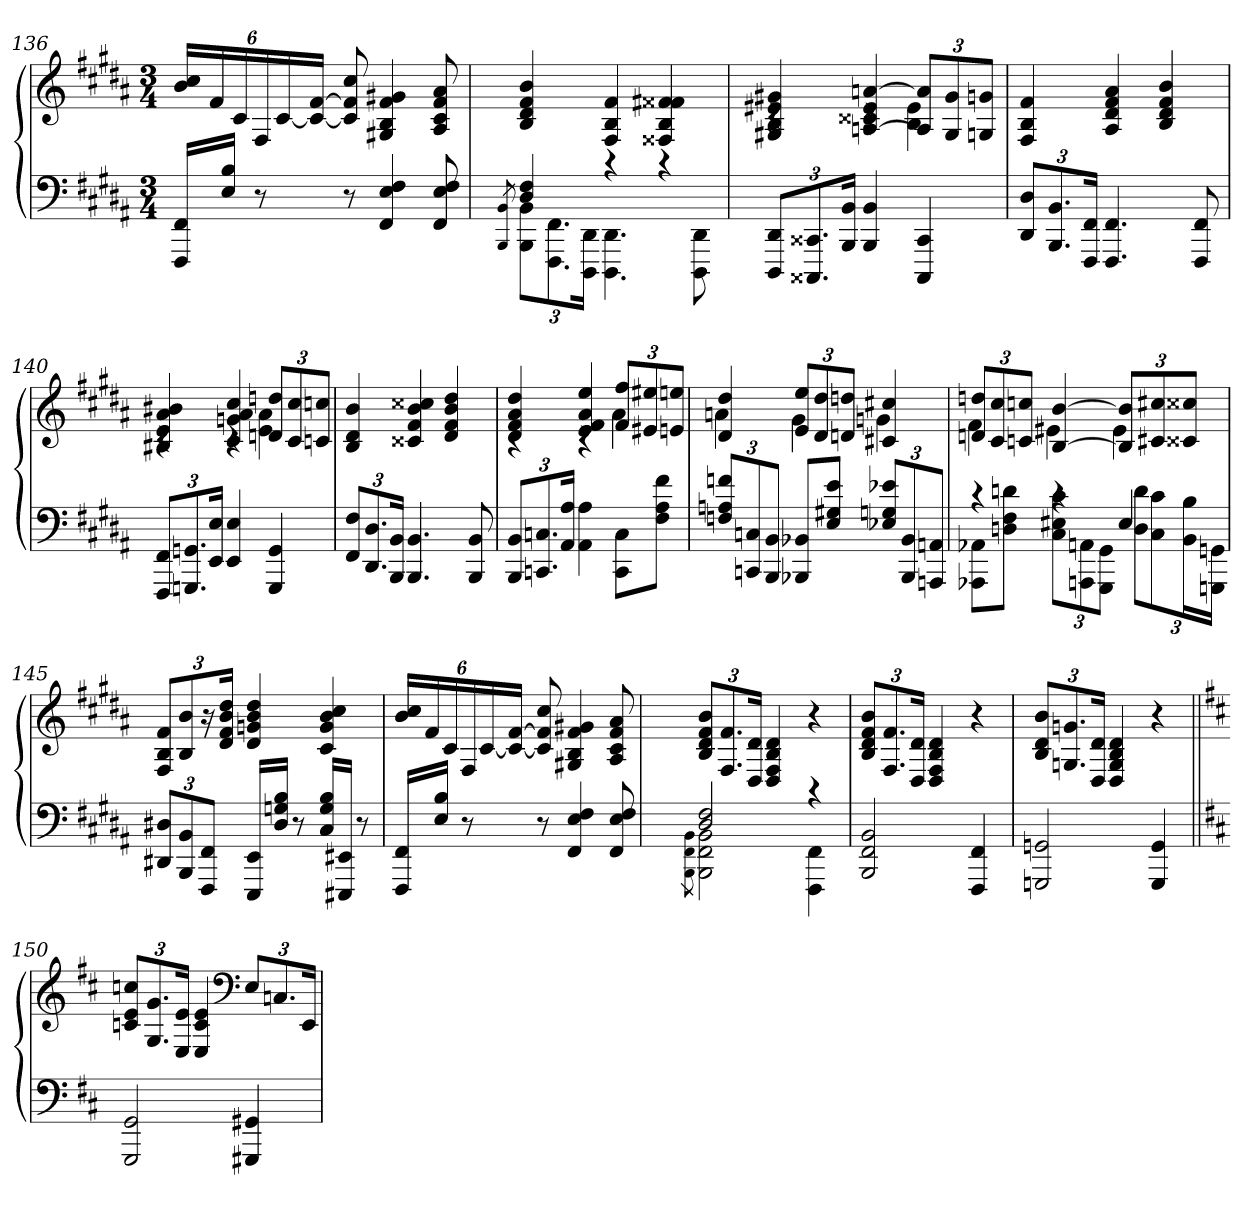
**kern	**kern
*part1	*part1
*staff2	*staff1
*clefF4	*clefG2
*k[f#c#g#d#a#]	*k[f#c#g#d#a#]
*M3/4	*M3/4
=136	=136
16FFF# 16FF#LL	24b 24cc#LL
.	24f#
16E 16BJJ	.
.	24c#
8r	24F#
.	[24c#
.	24c#_ [24f#JJ
8r	8c#] 8f#] 8cc#
4FF# 4E 4F#	4G#X 4B 4f# 4g#X
8FF# 8E 8F#	8A# 8c# 8f# 8a#
=137	=137
*^	*
.	8qBBB 8qBB	.
4D# 4F#	12BBB] 12BB]L	4B 4d# 4f# 4b
.	12.FFF# 12.FF#	.
.	24DDD# 24DD#Jk	.
4rc	4.DDD# 4.DD#	4F# 4B 4f#
4rc	.	4F##X 4B 4f#X 4f##X
.	8DDD# 8DD#	.
*v	*v	*
=138	=138
*	*^
12DDD# 12DD#L	4G#X 4B 4e#X 4g#X	4rc
12.CCC##X 12.CC##X	.	.
24BBB 24BBJk	.	.
4BBB 4BB	[4An 4c##X 4e# [4an	4rc
4CCC## 4CC##	12A] 12a]L	4B 4e#
.	12G# 12g#	.
.	12Gn 12gnJ	.
*	*v	*v
=139	=139
12DD# 12D#L	4F# 4B 4f#
12.BBB 12.BB	.
24FFF# 24FF#Jk	.
4.FFF# 4.FF#	4A# 4d# 4f# 4a#
.	4B 4d# 4f# 4b
8FFF# 8FF#	.
=140	=140
*	*^
12FFF# 12FF#L	4B#X 4e 4a# 4b#X	4rc
12.GGGn 12.GGn	.	.
24EE 24EJk	.	.
4EE 4E	4c# 4gn 4a# 4cc#	4rc
4GGG 4GG	12dn 12ddnL	4e 4a#
.	12c# 12cc#	.
.	12cn 12ccnJ	.
*	*v	*v
=141	=141
12FF# 12F#L	4B 4d# 4b
12.DD# 12.D#	.
24BBB 24BBJk	.
4.BBB 4.BB	4c##X 4f# 4b 4cc##X
.	4d# 4f# 4b 4dd#
8BBB 8BB	.
=142	=142
*	*^
12BBB 12BBL	4d# 4f# 4a# 4dd#	4rc
12.CCn 12.Cn	.	.
24AA# 24A#Jk	.	.
4AA# 4A#	4e 4f# 4a# 4ee	4rc
8CC 8CL	12f# 12ff#L	4a#
.	12e#X 12ee#X	.
8F# 8A# 8f#J	.	.
.	12en 12eenJ	.
=143	=143	=143
12Fn 12An 12fnL	4d# 4dd#	4an
12CCn 12Cn	.	.
12BBB 12BBJ	.	.
8BBB-X 8BB-XL	12e 12eeL	4g#
.	12d# 12dd#	.
8E 8G#X 8eJ	.	.
.	12dn 12ddnJ	.
12E-X 12Gn 12e-XL	4c#X 4cc#X	4gn
12BBB- 12BB-	.	.
12AAAn 12AAnJ	.	.
=144	=144	=144
*^	*	*
4rc	8AAA-X 8AA-XL	12dn 12ddnL	4f#
.	.	12c# 12cc#	.
.	8Dn 8F# 8dnJ	.	.
.	.	12cn 12ccnJ	.
4rc	12C# 12E#X 12c#L	[4B [4b	4e#X
.	12AAAn 12AAn	.	.
.	12GGG# 12GG#J	.	.
4E#	12D 12dL	12B] 12b]L	4e#
.	12C# 12c#	12c#X 12cc#X	.
.	24BB 24BL	12c##X 12cc##XJ	.
.	24GGGn 24GGnJJ	.	.
*v	*v	*	*
*	*v	*v
=145	=145
12DD#X 12D#XL	12F# 12B 12f#L
12BBB 12BB	12B 12b
12FFF# 12FF#J	24r
.	24d# 24f# 24b 24dd#Jk
16EEE 16EELL	4d# 4gn 4b 4dd#
16D# 16Gn 16BJJ	.
8r	.
16C# 16G 16BLL	4c# 4g 4b 4cc#
16EEE#X 16EE#XJJ	.
8r	.
=146	=146
16FFF# 16FF#LL	24b 24cc#LL
.	24f#
16E 16BJJ	.
.	24c#
8r	24F#
.	[24c#
.	24c#_ [24f#JJ
8r	8c#] 8f#] 8cc#
4FF# 4E 4F#	4G#X 4B 4f# 4g#X
8FF# 8E 8F#	8A# 8c# 8f# 8a#
=147	=147
*^	*
.	8qBBB\ 8qFF#\ 8qBB\	.
2D# 2F#	2BBB] 2FF#] 2BB]	12B 12d# 12f# 12bL
.	.	12.F# 12.f#
.	.	24D# 24d#Jk
.	.	4D# 4F# 4B 4d#
4rc	4FFF# 4FF#	4r
*v	*v	*
=148	=148
2BBB 2FF# 2BB	12B 12d# 12f# 12bL
.	12.F# 12.f#
.	24D# 24d#Jk
.	4D# 4F# 4B 4d#
4FFF# 4FF#	4r
=149	=149
2GGGn 2GGn	12B 12d# 12bL
.	12.Gn 12.gn
.	24D# 24d#Jk
.	4D# 4G 4B 4d#
4GGG 4GG	4r
=150||	=150||
*k[f#c#]	*k[f#c#]
2GGG 2GG	12cn 12e 12ccnL
.	12.G 12.g
.	24E 24eJk
.	4E 4c 4e
*	*clefF4
4GGG#X 4GG#X	12EL
.	12.Cn
.	24EEJk
=	=
*-	*-
